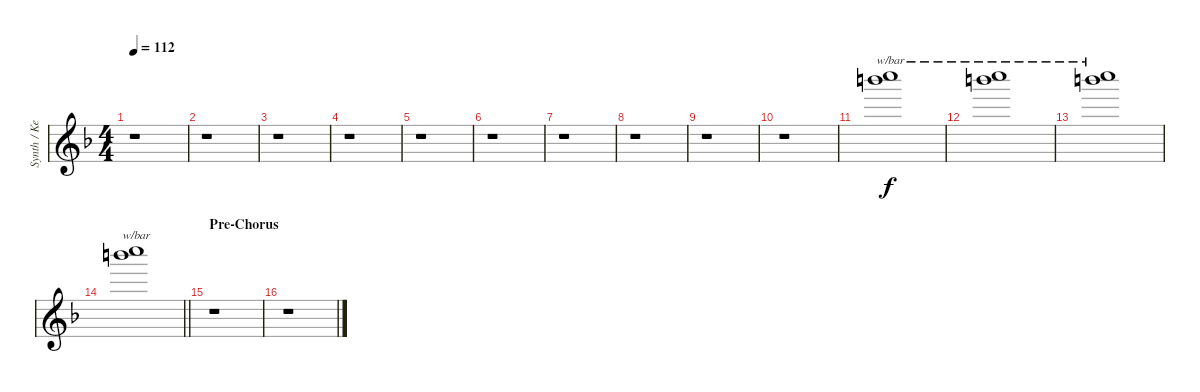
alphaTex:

\track ("Synth / Keyboard" "Synth / Ke") {instrument pad5bowed}
\staff {score}
\tuning (C5 G4 Eb4 Bb3 F3 C3) {hide}
\ts (4 4)
\tempo 112
\clef g2
\ks f
r.1{dy f} |
r.1 |
r.1 |
r.1 |
r.1 |
r.1 |
r.1 |
r.1 |
r.1 |
r.1 |
(24.1 28.2).1{tbe (custom default 0 0 30 0 60 -4)} |
(24.1 28.2).1{tbe (custom default 0 0 30 0 60 -4)} |
(24.1 28.2).1{tbe (custom default 0 0 30 0 60 -4)} |
\barLineRight lightlight
(24.1 28.2).1{tbe (custom default 0 0 30 0 60 -6)} |
\section ("" "Pre-Chorus")
r.1 |
r.1
